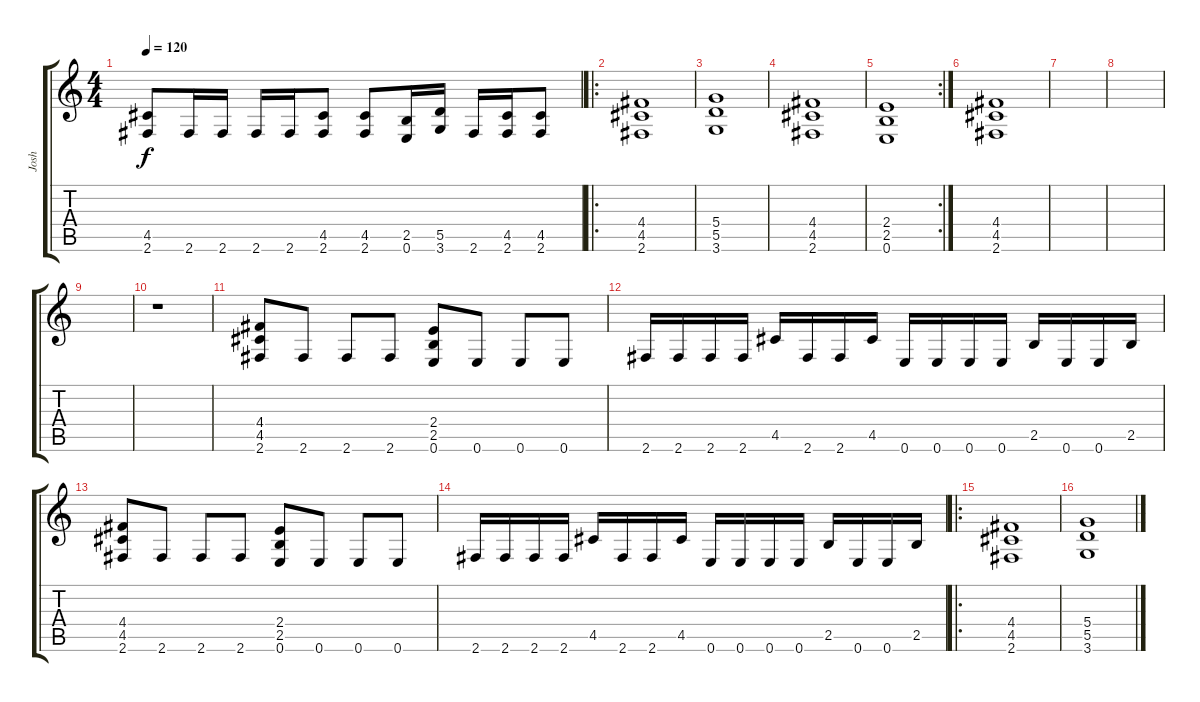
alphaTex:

\track ("Josh" "Josh") {instrument distortionguitar}
\staff {score tabs}
\tuning (E4 B3 G3 D3 A2 E2) {hide}
\ts (4 4)
\tempo 120
\clef g2
\ks c
(4.5 2.6).8{dy f} 2.6.16 2.6.16 2.6.16 2.6.16 (4.5 2.6).8 (4.5 2.6).8 (2.5 0.6).16 (5.5 3.6).16 2.6.16 (4.5 2.6).16 (4.5 2.6).8 |
\ro
(4.4 4.5 2.6).1 |
(5.4 5.5 3.6).1 |
(4.4 4.5 2.6).1 |
\rc 2
(2.4 2.5 0.6).1 |
(4.4 4.5 2.6).1 |
|
|
|
r.1 |
(4.4 4.5 2.6).8 2.6.8 2.6.8 2.6.8 (2.4 2.5 0.6).8 0.6.8 0.6.8 0.6.8 |
2.6.16 2.6.16 2.6.16 2.6.16 4.5.16 2.6.16 2.6.16 4.5.16 0.6.16 0.6.16 0.6.16 0.6.16 2.5.16 0.6.16 0.6.16 2.5.16 |
(4.4 4.5 2.6).8 2.6.8 2.6.8 2.6.8 (2.4 2.5 0.6).8 0.6.8 0.6.8 0.6.8 |
2.6.16 2.6.16 2.6.16 2.6.16 4.5.16 2.6.16 2.6.16 4.5.16 0.6.16 0.6.16 0.6.16 0.6.16 2.5.16 0.6.16 0.6.16 2.5.16 |
\ro
(4.4 4.5 2.6).1 |
(5.4 5.5 3.6).1
